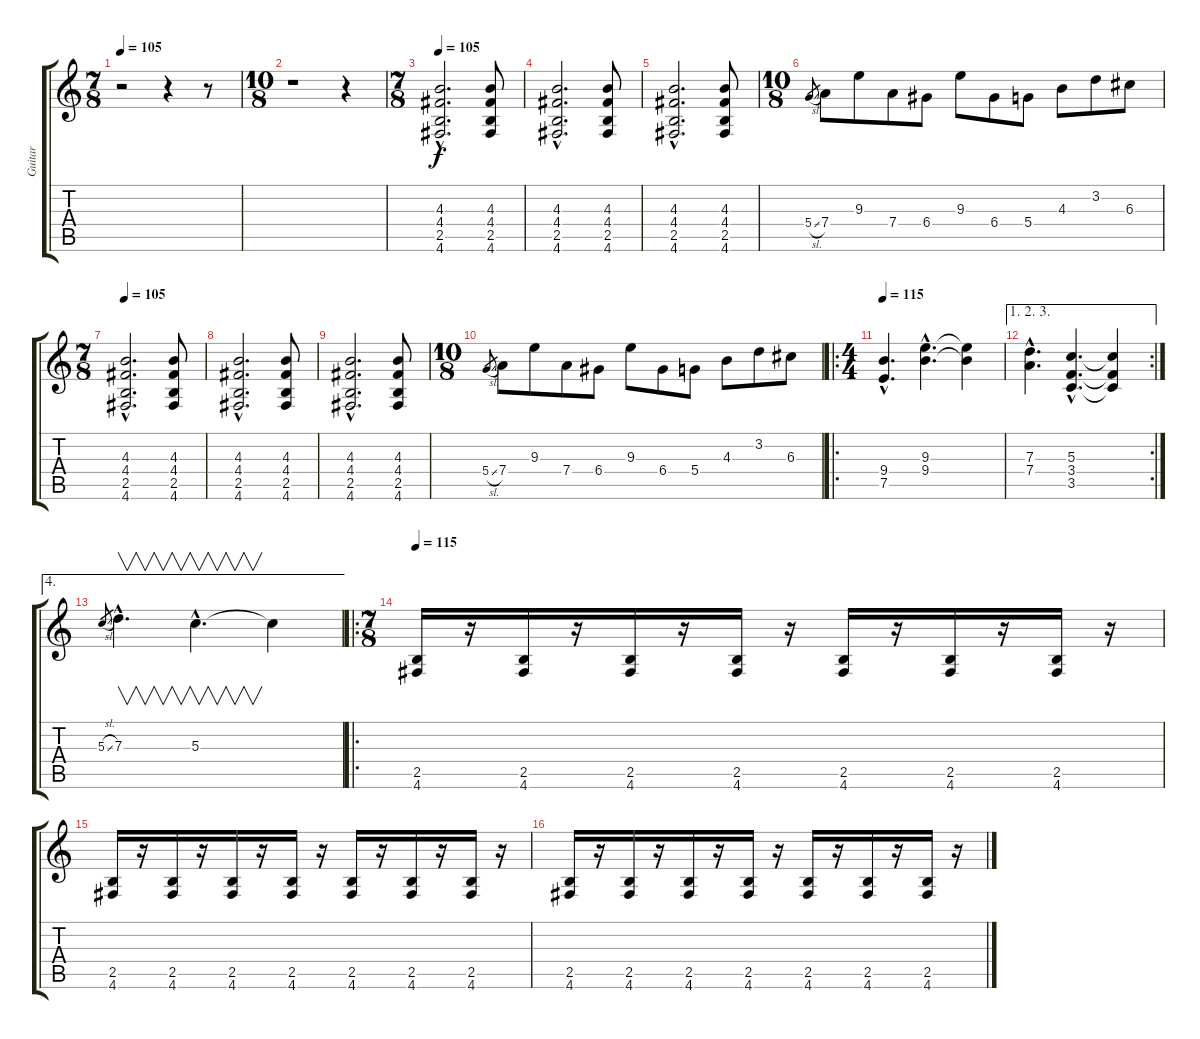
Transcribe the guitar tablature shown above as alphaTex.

\track ("Guitar" "Guitar") {instrument distortionguitar}
\staff {score tabs}
\tuning (E4 B3 G3 D3 A2 D2) {hide}
\ts (7 8)
\tempo 105
\clef g2
\ks c
r.2{dy f} r.4 r.8 |
\ts (10 8)
r.1 r.4 |
\ts (7 8)
\tempo 105
(4.3{hac} 4.4{hac} 2.5{hac} 4.6{hac}).2{d} (4.3 4.4 2.5 4.6).8 |
(4.3{hac} 4.4{hac} 2.5{hac} 4.6{hac}).2{d} (4.3 4.4 2.5 4.6).8 |
(4.3{hac} 4.4{hac} 2.5{hac} 4.6{hac}).2{d} (4.3 4.4 2.5 4.6).8 |
\ts (10 8)
5.4{sl}.8{gr} 7.4.8 9.3.8 7.4.8 6.4.8 9.3.8 6.4.8 5.4.8 4.3.8 3.2.8 6.3.8 |
\ts (7 8)
\tempo 105
(4.3{hac} 4.4{hac} 2.5{hac} 4.6{hac}).2{d} (4.3 4.4 2.5 4.6).8 |
(4.3{hac} 4.4{hac} 2.5{hac} 4.6{hac}).2{d} (4.3 4.4 2.5 4.6).8 |
(4.3{hac} 4.4{hac} 2.5{hac} 4.6{hac}).2{d} (4.3 4.4 2.5 4.6).8 |
\ts (10 8)
5.4{sl}.8{gr} 7.4.8 9.3.8 7.4.8 6.4.8 9.3.8 6.4.8 5.4.8 4.3.8 3.2.8 6.3.8 |
\ro
\ts (4 4)
\tempo 115
(9.4{hac} 7.5{hac}).4{d} (9.3{hac} 9.4{hac}).4{d} (9.3{t} 9.4{t}).4 |
\ae (1 2 3)
\rc 2
(7.3{hac} 7.4{hac}).4{d} (5.3{hac} 3.4{hac} 3.5{hac}).4{d} (5.3{t} 3.4{t} 3.5{t}).4 |
\ae 4
5.3{sl}.8{gr} 7.3{hac}.4{v d} 5.3{hac}.4{v d} 5.3{t}.4 |
\ro
\ts (7 8)
\tempo 115
(2.5 4.6).16 r.16 (2.5 4.6).16 r.16 (2.5 4.6).16 r.16 (2.5 4.6).16 r.16 (2.5 4.6).16 r.16 (2.5 4.6).16 r.16 (2.5 4.6).16 r.16 |
(2.5 4.6).16 r.16 (2.5 4.6).16 r.16 (2.5 4.6).16 r.16 (2.5 4.6).16 r.16 (2.5 4.6).16 r.16 (2.5 4.6).16 r.16 (2.5 4.6).16 r.16 |
(2.5 4.6).16 r.16 (2.5 4.6).16 r.16 (2.5 4.6).16 r.16 (2.5 4.6).16 r.16 (2.5 4.6).16 r.16 (2.5 4.6).16 r.16 (2.5 4.6).16 r.16
